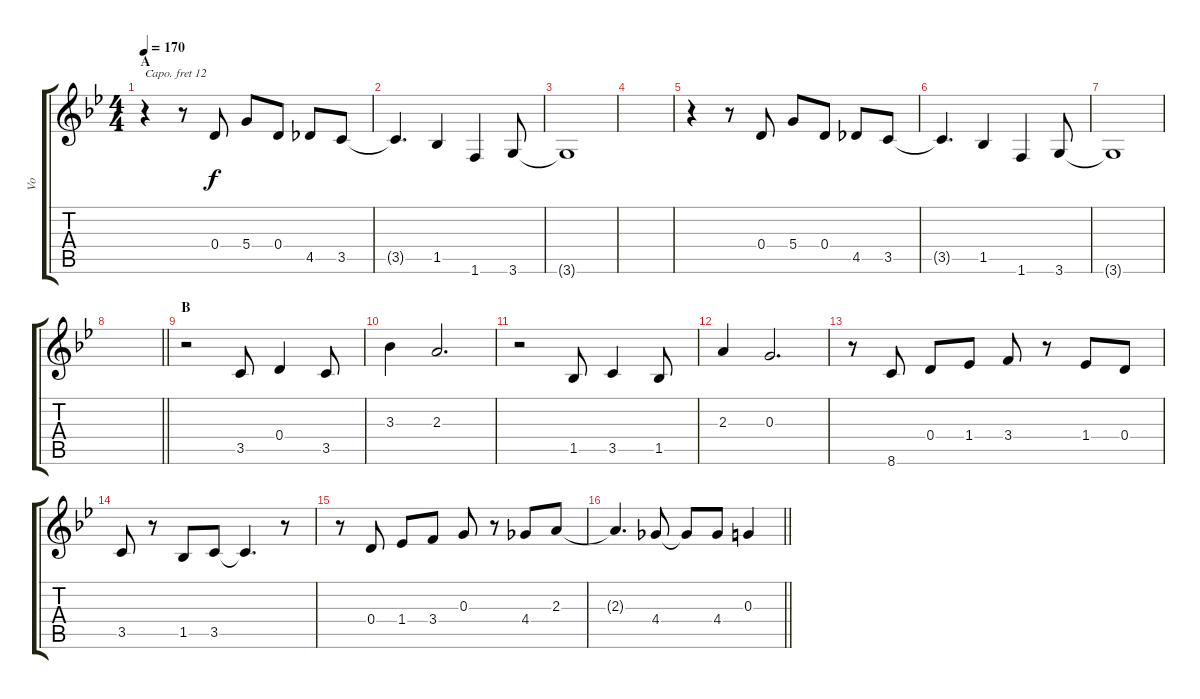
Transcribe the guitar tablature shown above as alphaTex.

\track ("Vo" "Vo") {instrument flute}
\staff {score tabs}
\capo 12
\tuning (E4 B3 G3 D3 A2 E2) {hide}
\ts (4 4)
\section ("" "A")
\tempo 170
\clef g2
\ks bb
r.4{dy f} r.8 0.4.8 5.4.8 0.4.8 4.5.8 3.5.8 |
3.5{t}.4{d} 1.5.4 1.6.4 3.6.8 |
3.6{t}.1 |
|
r.4 r.8 0.4.8 5.4.8 0.4.8 4.5.8 3.5.8 |
3.5{t}.4{d} 1.5.4 1.6.4 3.6.8 |
3.6{t}.1 |
\barLineRight lightlight
|
\section ("" "B")
r.2 3.5.8 0.4.4 3.5.8 |
3.3.4 2.3.2{d} |
r.2 1.5.8 3.5.4 1.5.8 |
2.3.4 0.3.2{d} |
r.8 8.6.8 0.4.8 1.4.8 3.4.8 r.8 1.4.8 0.4.8 |
3.5.8 r.8 1.5.8 3.5.8 3.5{t}.4{d} r.8 |
r.8 0.4.8 1.4.8 3.4.8 0.3.8 r.8 4.4.8 2.3.8 |
\barLineRight lightlight
2.3{t}.4{d} 4.4.8 4.4{t}.8 4.4.8 0.3.4
